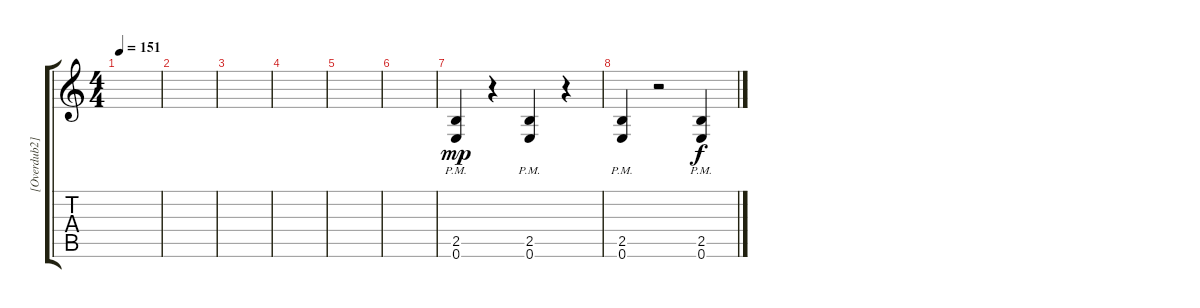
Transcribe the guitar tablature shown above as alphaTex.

\track ("[Overdub2]" "[Overdub2]") {instrument distortionguitar}
\staff {score tabs}
\tuning (E4 B3 G3 D3 A2 E2) {hide}
\ts (4 4)
\tempo 151
\clef g2
\ks c
|
|
|
|
|
|
(2.5{pm} 0.6{pm}).4{dy mp} r.4 (2.5{pm} 0.6{pm}).4 r.4 |
(2.5{pm} 0.6{pm}).4 r.2 (2.5{pm} 0.6{pm}).4{dy f}
